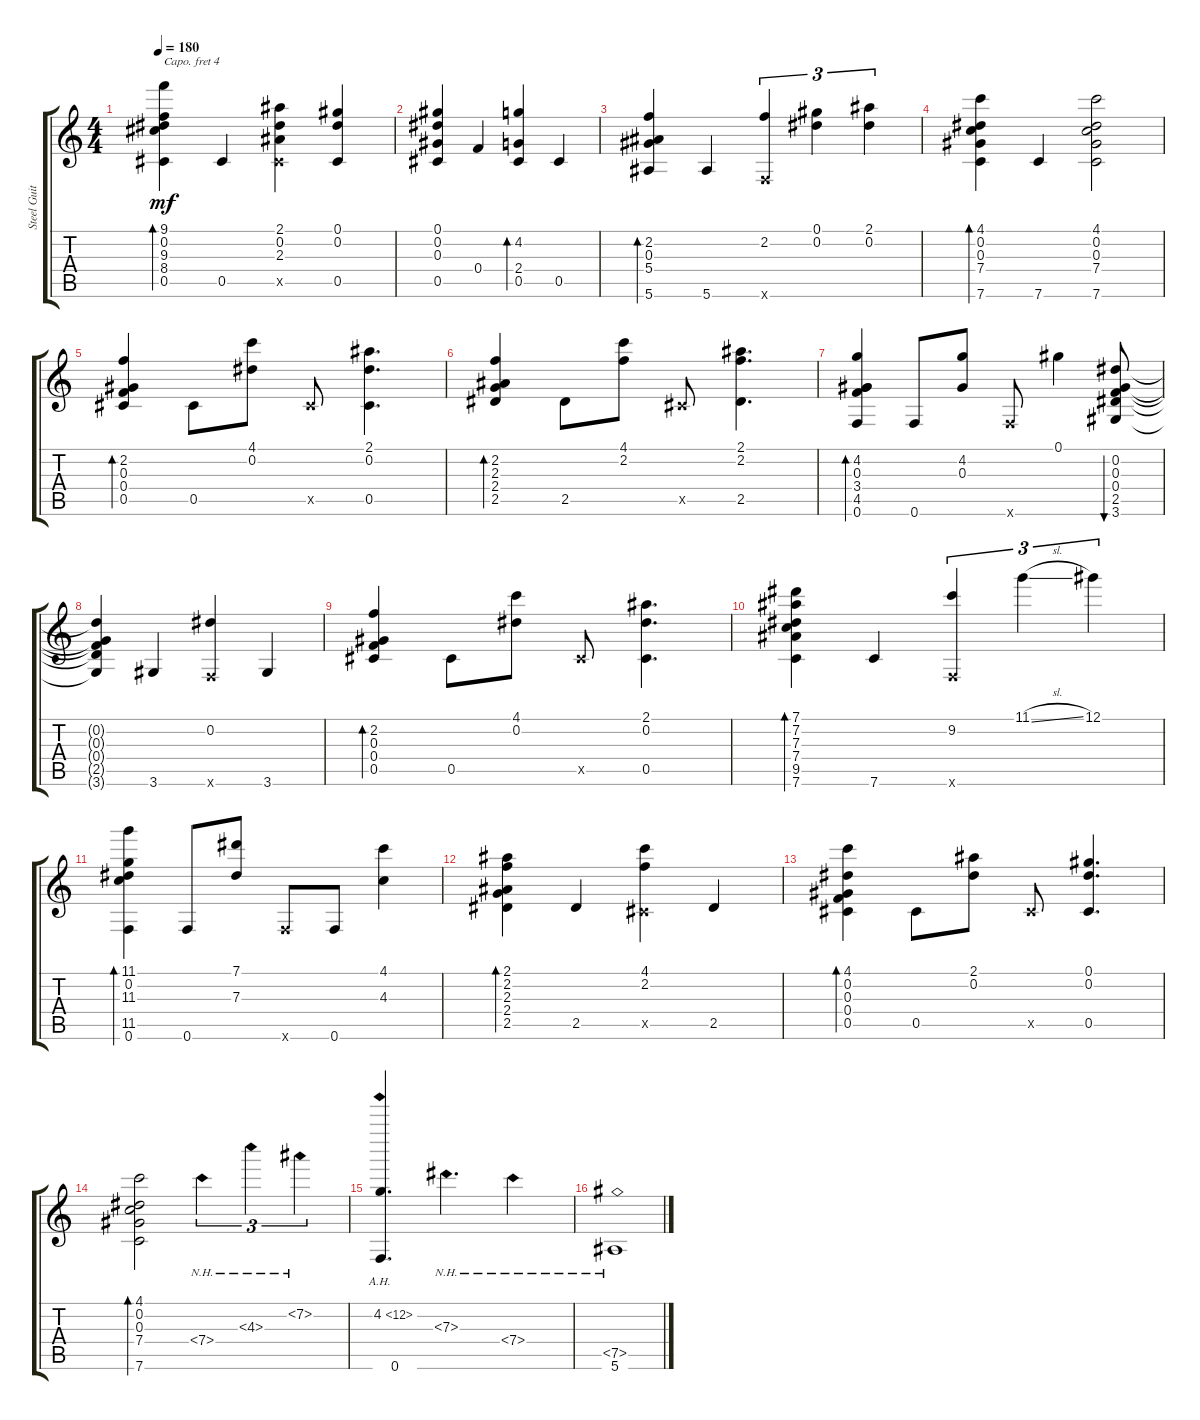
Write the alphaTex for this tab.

\track ("Steel Guitar" "Steel Guit") {instrument acousticguitarsteel}
\staff {score tabs}
\capo 4
\tuning (E4 B3 E3 Db3 A2 Db2) {hide}
\ts (4 4)
\tempo 180
\clef g2
\ks c
(9.1 0.2 9.3 8.4 0.5).4{bd 120 dy mf} 0.5.4 (2.1 0.2 2.3 0.5{x}).4 (0.1 0.2 0.5).4 |
(0.1 0.2 0.3 0.5).4 0.4.4 (4.2 2.4 0.5).4{bd 120} 0.5.4 |
(2.2 0.3 5.4 5.6).4{bd 120} 5.6.4 (2.2 0.6{x}).4{tu (3 2)} (0.1 0.2).4{tu (3 2)} (2.1 0.2).4{tu (3 2)} |
(4.1 0.2 0.3 7.4 7.6).4{bd 120} 7.6.4 (4.1 0.2 0.3 7.4 7.6).2 |
(2.2 0.3 0.4 0.5).4{bd 120} 0.5.8 (4.1 0.2).8 0.5{x}.8 (2.1 0.2 0.5).4{d} |
(2.2 2.3 2.4 2.5).4{bd 120} 2.5.8 (4.1 2.2).8 0.5{x}.8 (2.1 2.2 2.5).4{d} |
(4.2 0.3 3.4 4.5 0.6).4{bd 120} 0.6.8 (4.2 0.3).8 0.6{x}.8 0.1.4 (0.2 0.3 0.4 2.5 3.6).8{bu 120} |
(0.2{t} 0.3{t} 0.4{t} 2.5{t} 3.6{t}).4 3.6.4 (0.2 0.6{x}).4 3.6.4 |
(2.2 0.3 0.4 0.5).4{bd 120} 0.5.8 (4.1 0.2).8 0.5{x}.8 (2.1 0.2 0.5).4{d} |
(7.1 7.2 7.3 7.4 9.5 7.6).4{bd 120} 7.6.4 (9.2 0.6{x}).4{tu (3 2)} 11.1{sl}.4{tu (3 2)} 12.1.4{tu (3 2)} |
(11.1 0.2 11.3 11.5 0.6).4{bd 120} 0.6.8 (7.1 7.3).8 0.6{x}.8 0.6.8 (4.1 4.3).4 |
(2.1 2.2 2.3 2.4 2.5).4{bd 120} 2.5.4 (4.1 2.2 0.5{x}).4 2.5.4 |
(4.1 0.2 0.3 0.4 0.5).4{bd 120} 0.5.8 (2.1 0.2).8 0.5{x}.8 (0.1 0.2 0.5).4{d} |
(4.1 0.2 0.3 7.4 7.6).2{bd 120} 7.4{nh}.4{tu (3 2)} 4.3{nh}.4{tu (3 2)} 7.2{nh}.4{tu (3 2)} |
(4.2{ah 8} 0.6).4{d} 7.3{nh}.4{d} 7.4{nh}.4 |
(7.5{nh} 5.6).1
